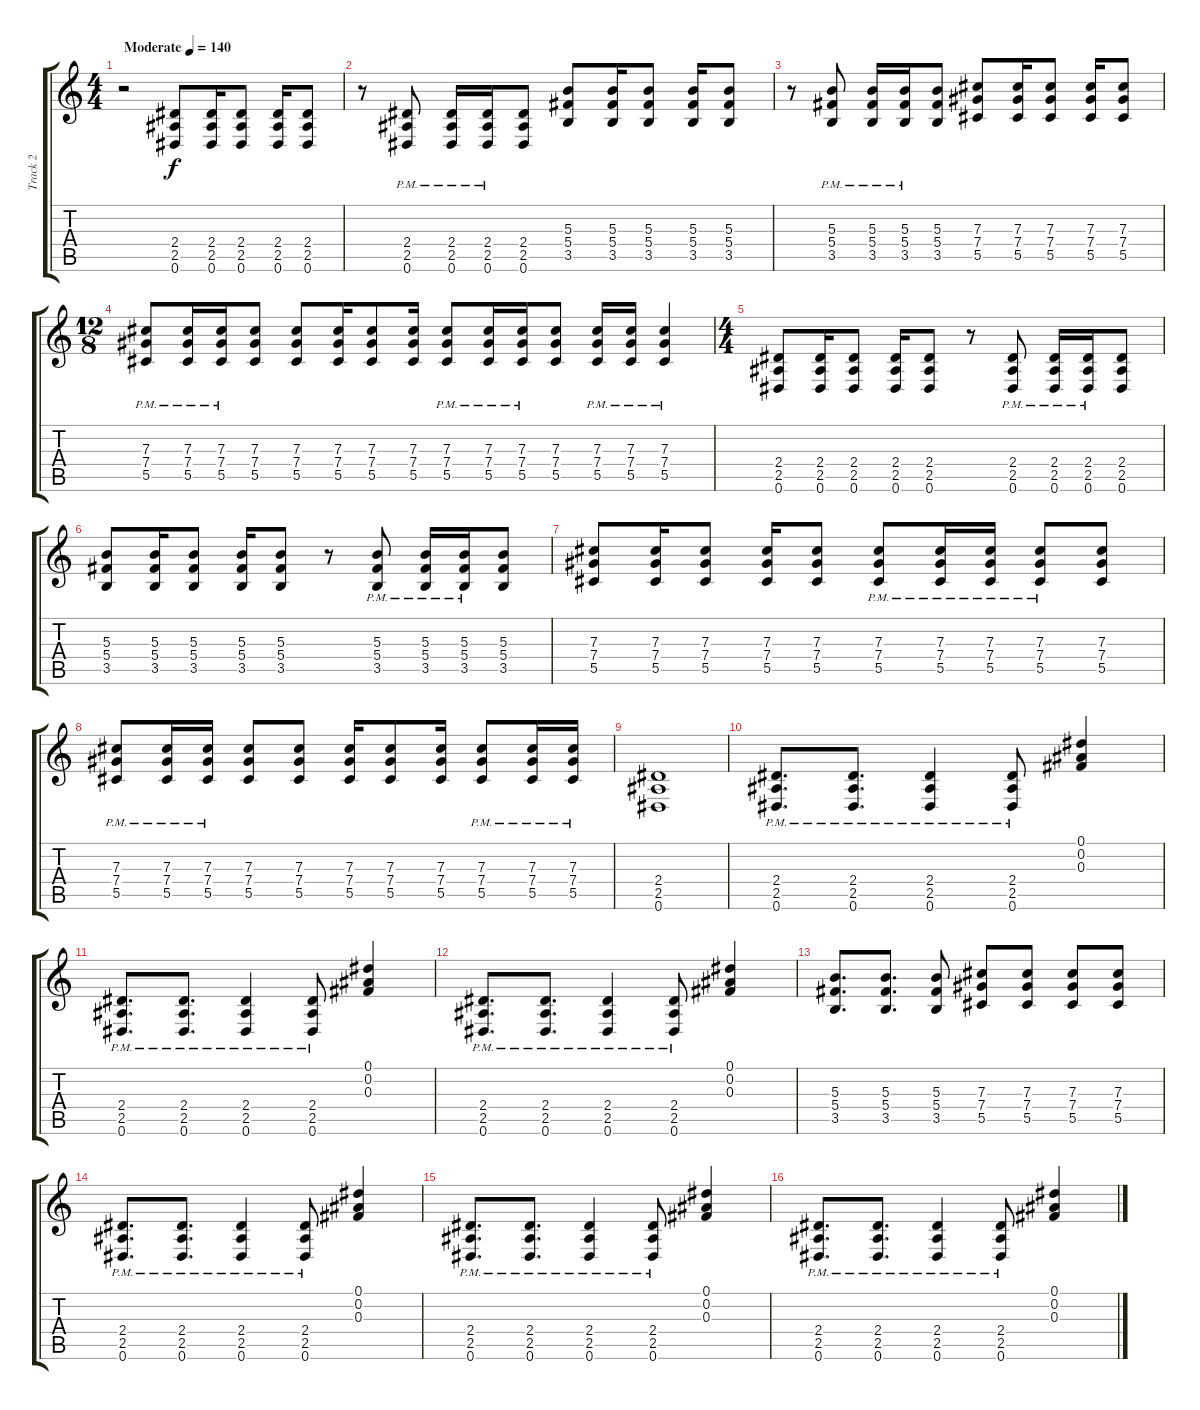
\track ("Track 2" "Track 2") {instrument overdrivenguitar}
\staff {score tabs}
\tuning (Eb4 Bb3 Gb3 Db3 Ab2 Eb2) {hide}
\ts (4 4)
\tempo (140 "Moderate")
\clef g2
\ks c
r.2{dy f instrument overdrivenguitar} (2.4 2.5 0.6).8 (2.4 2.5 0.6).16 (2.4 2.5 0.6).8 (2.4 2.5 0.6).16 (2.4 2.5 0.6).8 |
r.8 (2.4{pm} 2.5{pm} 0.6{pm}).8 (2.4{pm} 2.5{pm} 0.6{pm}).16 (2.4{pm} 2.5{pm} 0.6{pm}).16 (2.4 2.5 0.6).8 (5.3 5.4 3.5).8 (5.3 5.4 3.5).16 (5.3 5.4 3.5).8 (5.3 5.4 3.5).16 (5.3 5.4 3.5).8 |
r.8 (5.3{pm} 5.4{pm} 3.5{pm}).8 (5.3{pm} 5.4{pm} 3.5{pm}).16 (5.3{pm} 5.4{pm} 3.5{pm}).16 (5.3 5.4 3.5).8 (7.3 7.4 5.5).8 (7.3 7.4 5.5).16 (7.3 7.4 5.5).8 (7.3 7.4 5.5).16 (7.3 7.4 5.5).8 |
\ts (12 8)
(7.3{pm} 7.4{pm} 5.5{pm}).8 (7.3{pm} 7.4{pm} 5.5{pm}).16 (7.3{pm} 7.4{pm} 5.5{pm}).16 (7.3 7.4 5.5).8 (7.3 7.4 5.5).8 (7.3 7.4 5.5).16 (7.3 7.4 5.5).8 (7.3 7.4 5.5).16 (7.3{pm} 7.4{pm} 5.5{pm}).8 (7.3{pm} 7.4{pm} 5.5{pm}).16 (7.3{pm} 7.4{pm} 5.5{pm}).16 (7.3 7.4 5.5).8 (7.3{pm} 7.4{pm} 5.5{pm}).16 (7.3{pm} 7.4{pm} 5.5).16 (7.3{pm} 7.4{pm} 5.5{pm}).4 |
\ts (4 4)
(2.4 2.5 0.6).8 (2.4 2.5 0.6).16 (2.4 2.5 0.6).8 (2.4 2.5 0.6).16 (2.4 2.5 0.6).8 r.8 (2.4{pm} 2.5{pm} 0.6{pm}).8 (2.4{pm} 2.5{pm} 0.6{pm}).16 (2.4{pm} 2.5{pm} 0.6{pm}).16 (2.4 2.5 0.6).8 |
(5.3 5.4 3.5).8 (5.3 5.4 3.5).16 (5.3 5.4 3.5).8 (5.3 5.4 3.5).16 (5.3 5.4 3.5).8 r.8 (5.3{pm} 5.4{pm} 3.5{pm}).8 (5.3{pm} 5.4{pm} 3.5{pm}).16 (5.3{pm} 5.4{pm} 3.5{pm}).16 (5.3 5.4 3.5).8 |
(7.3 7.4 5.5).8 (7.3 7.4 5.5).16 (7.3 7.4 5.5).8 (7.3 7.4 5.5).16 (7.3 7.4 5.5).8 (7.3{pm} 7.4{pm} 5.5{pm}).8 (7.3{pm} 7.4{pm} 5.5{pm}).16 (7.3{pm} 7.4{pm} 5.5{pm}).16 (7.3{pm} 7.4{pm} 5.5{pm}).8 (7.3 7.4 5.5).8 |
(7.3{pm} 7.4{pm} 5.5{pm}).8 (7.3{pm} 7.4{pm} 5.5{pm}).16 (7.3{pm} 7.4{pm} 5.5{pm}).16 (7.3 7.4 5.5).8 (7.3 7.4 5.5).8 (7.3 7.4 5.5).16 (7.3 7.4 5.5).8 (7.3 7.4 5.5).16 (7.3{pm} 7.4{pm} 5.5{pm}).8 (7.3{pm} 7.4{pm} 5.5{pm}).16 (7.3{pm} 7.4{pm} 5.5{pm}).16 |
(2.4 2.5 0.6).1 |
(2.4{pm} 2.5{pm} 0.6{pm}).8{d} (2.4{pm} 2.5{pm} 0.6{pm}).8{d} (2.4{pm} 2.5{pm} 0.6{pm}).4 (2.4{pm} 2.5{pm} 0.6{pm}).8 (0.1 0.2 0.3).4 |
(2.4{pm} 2.5{pm} 0.6{pm}).8{d} (2.4{pm} 2.5{pm} 0.6{pm}).8{d} (2.4{pm} 2.5{pm} 0.6{pm}).4 (2.4{pm} 2.5{pm} 0.6{pm}).8 (0.1 0.2 0.3).4 |
(2.4{pm} 2.5{pm} 0.6{pm}).8{d} (2.4{pm} 2.5{pm} 0.6{pm}).8{d} (2.4{pm} 2.5{pm} 0.6{pm}).4 (2.4{pm} 2.5{pm} 0.6{pm}).8 (0.1 0.2 0.3).4 |
(5.3 5.4 3.5).8{d} (5.3 5.4 3.5).8{d} (5.3 5.4 3.5).8 (7.3 7.4 5.5).8 (7.3 7.4 5.5).8 (7.3 7.4 5.5).8 (7.3 7.4 5.5).8 |
(2.4{pm} 2.5{pm} 0.6{pm}).8{d} (2.4{pm} 2.5{pm} 0.6{pm}).8{d} (2.4{pm} 2.5{pm} 0.6{pm}).4 (2.4{pm} 2.5{pm} 0.6{pm}).8 (0.1 0.2 0.3).4 |
(2.4{pm} 2.5{pm} 0.6{pm}).8{d} (2.4{pm} 2.5{pm} 0.6{pm}).8{d} (2.4{pm} 2.5{pm} 0.6{pm}).4 (2.4{pm} 2.5{pm} 0.6{pm}).8 (0.1 0.2 0.3).4 |
(2.4{pm} 2.5{pm} 0.6{pm}).8{d} (2.4{pm} 2.5{pm} 0.6{pm}).8{d} (2.4{pm} 2.5{pm} 0.6{pm}).4 (2.4{pm} 2.5{pm} 0.6{pm}).8 (0.1 0.2 0.3).4
